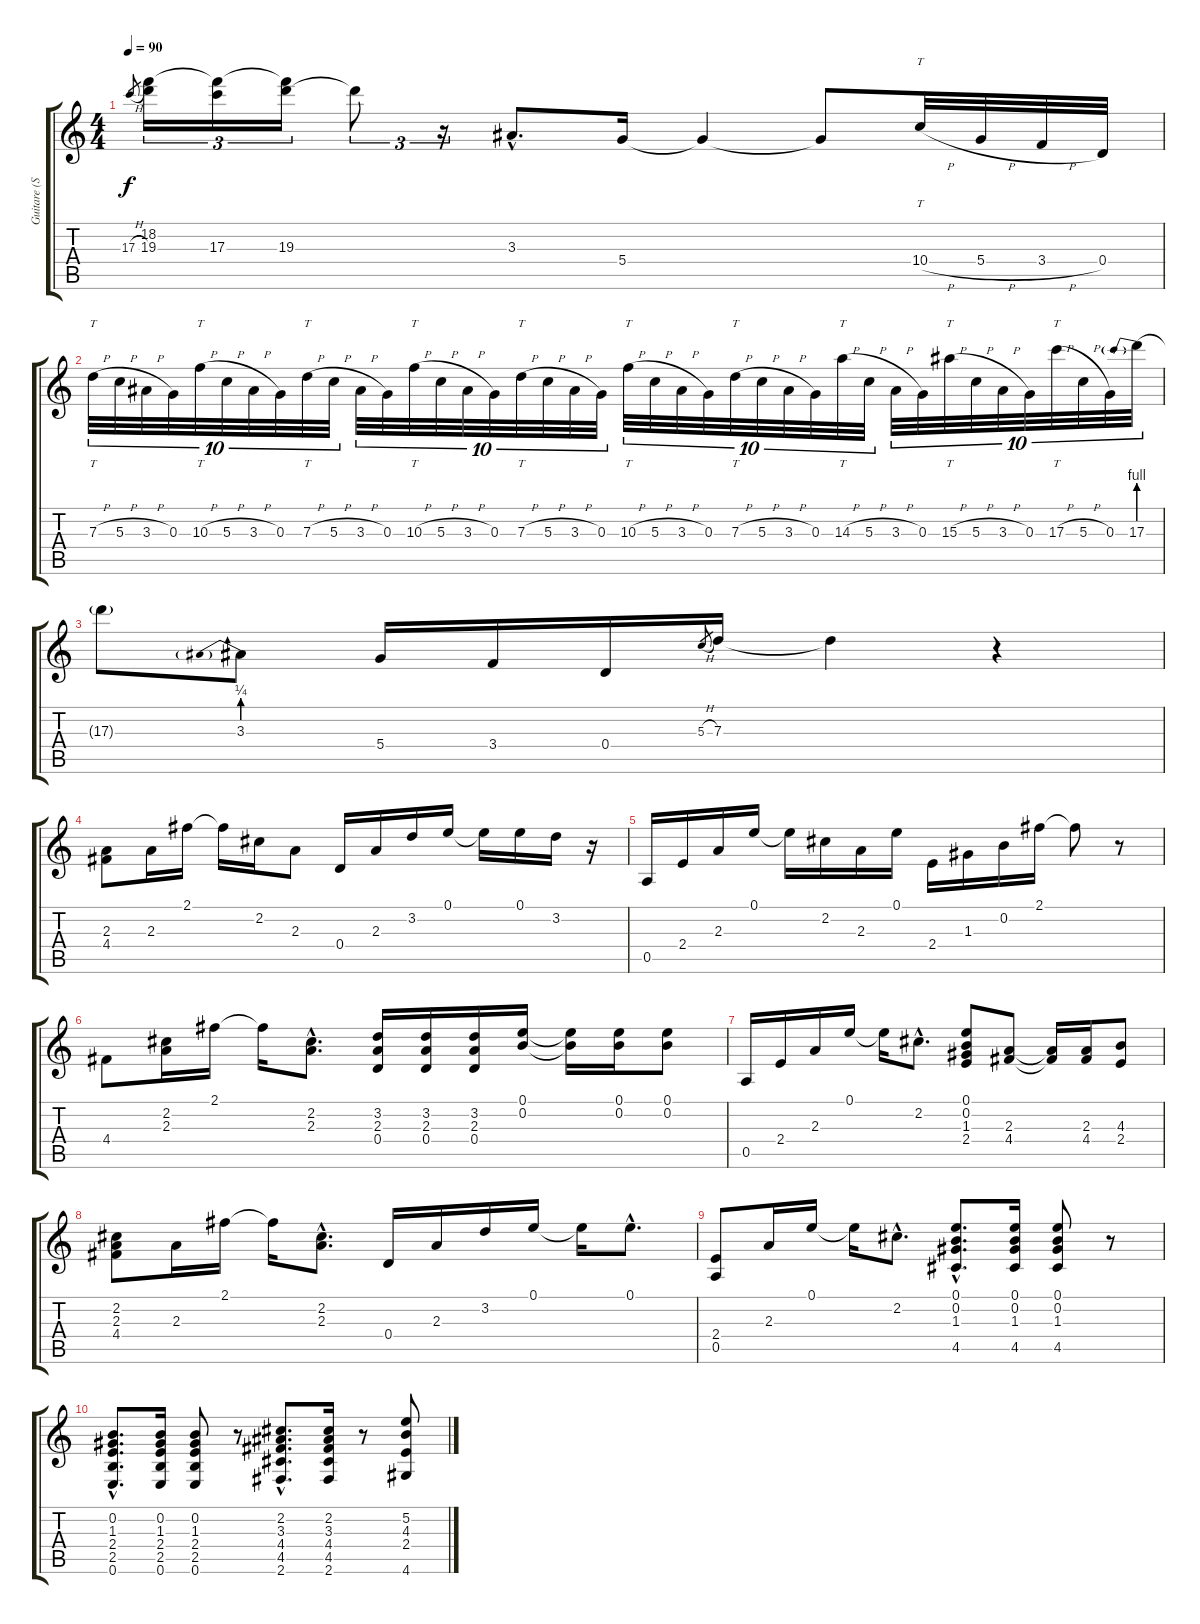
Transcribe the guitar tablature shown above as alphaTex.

\track ("Guitare (S.Lukather)" "Guitare (S") {instrument electricguitarclean}
\staff {score tabs}
\tuning (E4 B3 G3 D3 A2 E2) {hide}
\ts (4 4)
\tempo 90
\clef g2
\ks c
17.3{h}.8{gr dy f} (18.2 19.3).16{tu (3 2)} (18.2{t} 17.3).16{tu (3 2)} (18.2{t} 19.3).16{tu (3 2)} 19.3{t}.8{tu (3 2)} r.16{tu (3 2)} 3.3{hac}.8{d} 5.4.16 5.4{t}.4 5.4{t}.8 10.4{h}.32{tt} 5.4{h}.32 3.4{h}.32 0.4.32 |
7.3{h}.32{tt tu (10 8)} 5.3{h}.32{tu (10 8)} 3.3{h}.32{tu (10 8)} 0.3.32{tu (10 8)} 10.3{h}.32{tt tu (10 8)} 5.3{h}.32{tu (10 8)} 3.3{h}.32{tu (10 8)} 0.3.32{tu (10 8)} 7.3{h}.32{tt tu (10 8)} 5.3{h}.32{tu (10 8)} 3.3{h}.32{tu (10 8)} 0.3.32{tu (10 8)} 10.3{h}.32{tt tu (10 8)} 5.3{h}.32{tu (10 8)} 3.3{h}.32{tu (10 8)} 0.3.32{tu (10 8)} 7.3{h}.32{tt tu (10 8)} 5.3{h}.32{tu (10 8)} 3.3{h}.32{tu (10 8)} 0.3.32{tu (10 8)} 10.3{h}.32{tt tu (10 8)} 5.3{h}.32{tu (10 8)} 3.3{h}.32{tu (10 8)} 0.3.32{tu (10 8)} 7.3{h}.32{tt tu (10 8)} 5.3{h}.32{tu (10 8)} 3.3{h}.32{tu (10 8)} 0.3.32{tu (10 8)} 14.3{h}.32{tt tu (10 8)} 5.3{h}.32{tu (10 8)} 3.3{h}.32{tu (10 8)} 0.3.32{tu (10 8)} 15.3{h}.32{tt tu (10 8)} 5.3{h}.32{tu (10 8)} 3.3{h}.32{tu (10 8)} 0.3.32{tu (10 8)} 17.3{h}.32{tt tu (10 8)} 5.3{h}.32{tu (10 8)} 0.3.32{tu (10 8)} 17.3{be (prebend 0 4 60 4)}.32{tu (10 8)} |
17.3{t}.8 3.3{be (prebend 0 1 60 1)}.8 5.4.16 3.4.16 0.4.16 5.3{h}.8{gr} 7.3.16 7.3{t}.4 r.4 |
(2.3 4.4).8 2.3.16 2.1.16 2.1{t}.16 2.2.16 2.3.8 0.4.16 2.3.16 3.2.16 0.1.16 0.1{t}.16 0.1.16 3.2.16 r.16 |
0.5.16 2.4.16 2.3.16 0.1.16 0.1{t}.16 2.2.16 2.3.16 0.1.16 2.4.16 1.3.16 0.2.16 2.1.16 2.1{t}.8 r.8 |
4.4.8 (2.2 2.3).16 2.1.16 2.1{t}.16 (2.2{hac} 2.3{hac}).8{d} (3.2 2.3 0.4).16 (3.2 2.3 0.4).16 (3.2 2.3 0.4).16 (0.1 0.2).16 (0.1{t} 0.2{t}).16 (0.1 0.2).16 (0.1 0.2).8 |
0.5.16 2.4.16 2.3.16 0.1.16 0.1{t}.16 2.2{hac}.8{d} (0.1 0.2 1.3 2.4).8 (2.3 4.4).8 (2.3{t} 4.4{t}).16 (2.3 4.4).16 (4.3 2.4).8 |
(2.2 2.3 4.4).8 2.3.16 2.1.16 2.1{t}.16 (2.2{hac} 2.3{hac}).8{d} 0.4.16 2.3.16 3.2.16 0.1.16 0.1{t}.16 0.1{hac}.8{d} |
(2.4 0.5).8 2.3.16 0.1.16 0.1{t}.16 2.2{hac}.8{d} (0.1{hac} 0.2{hac} 1.3{hac} 4.5{hac}).8{d} (0.1 0.2 1.3 4.5).16 (0.1 0.2 1.3 4.5).8 r.8 |
(0.2{hac} 1.3{hac} 2.4{hac} 2.5{hac} 0.6{hac}).8{d} (0.2 1.3 2.4 2.5 0.6).16 (0.2 1.3 2.4 2.5 0.6).8 r.8 (2.2{hac} 3.3{hac} 4.4{hac} 4.5{hac} 2.6{hac}).8{d} (2.2 3.3 4.4 4.5 2.6).16 r.8 (5.2 4.3 2.4 4.6).8
